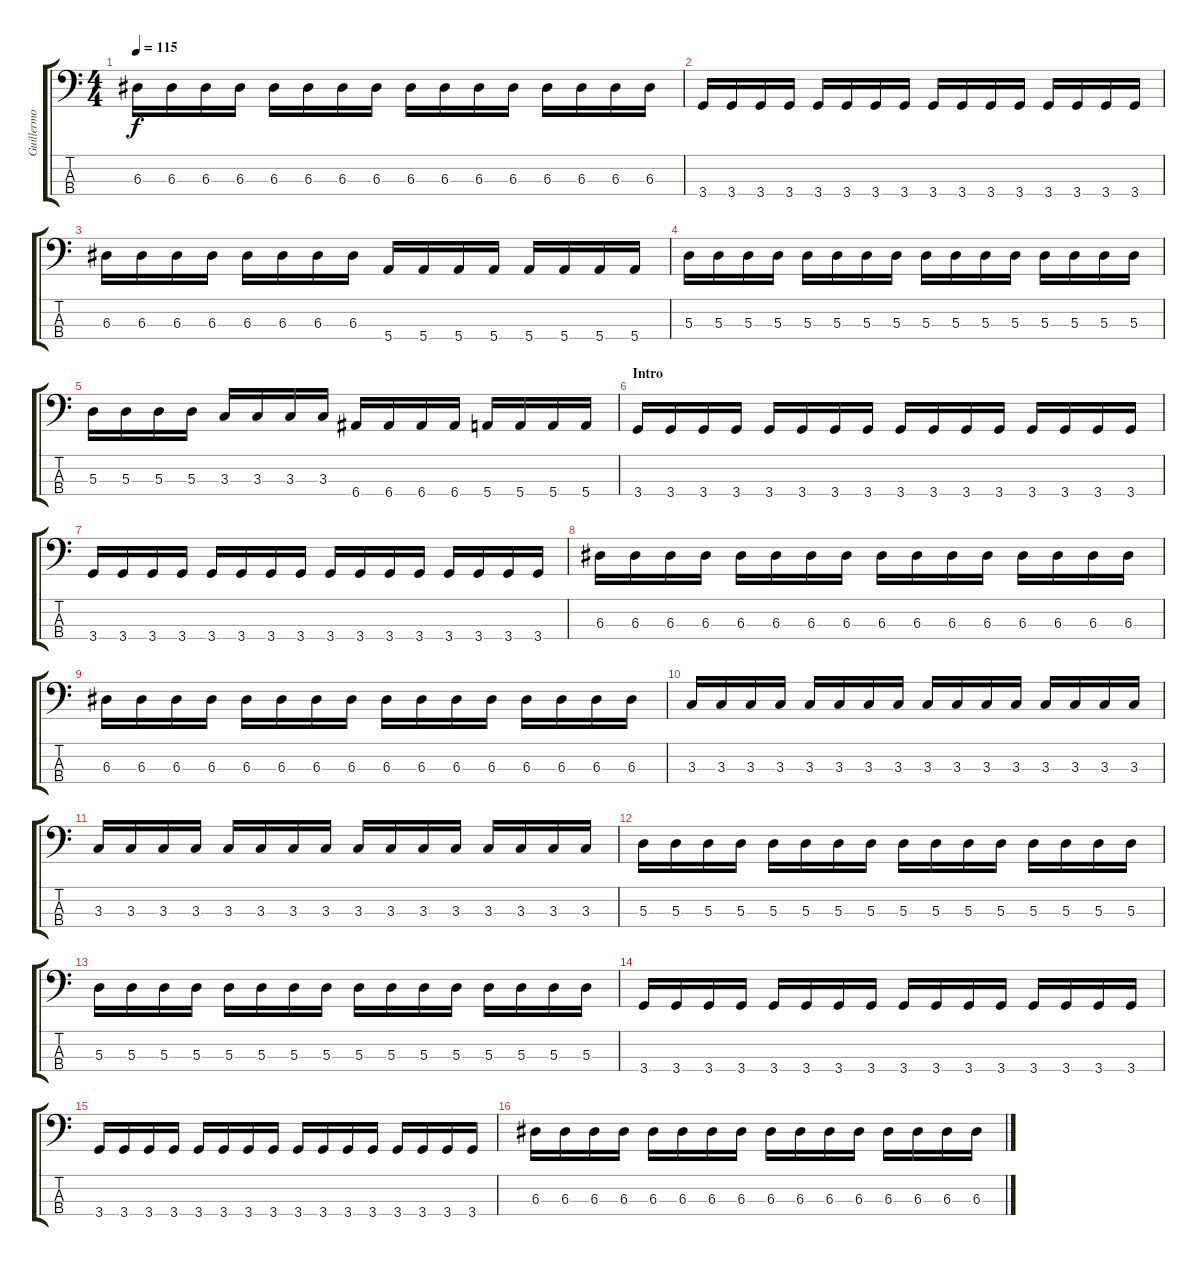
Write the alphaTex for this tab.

\track ("Guillermo Sanchez" "Guillermo ") {instrument electricbasspick}
\staff {score tabs}
\tuning (G2 D2 A1 E1) {hide}
\ts (4 4)
\tempo 115
\clef f4
\ks c
6.3.16{dy f} 6.3.16 6.3.16 6.3.16 6.3.16 6.3.16 6.3.16 6.3.16 6.3.16 6.3.16 6.3.16 6.3.16 6.3.16 6.3.16 6.3.16 6.3.16 |
3.4.16 3.4.16 3.4.16 3.4.16 3.4.16 3.4.16 3.4.16 3.4.16 3.4.16 3.4.16 3.4.16 3.4.16 3.4.16 3.4.16 3.4.16 3.4.16 |
6.3.16 6.3.16 6.3.16 6.3.16 6.3.16 6.3.16 6.3.16 6.3.16 5.4.16 5.4.16 5.4.16 5.4.16 5.4.16 5.4.16 5.4.16 5.4.16 |
5.3.16 5.3.16 5.3.16 5.3.16 5.3.16 5.3.16 5.3.16 5.3.16 5.3.16 5.3.16 5.3.16 5.3.16 5.3.16 5.3.16 5.3.16 5.3.16 |
5.3.16 5.3.16 5.3.16 5.3.16 3.3.16 3.3.16 3.3.16 3.3.16 6.4.16 6.4.16 6.4.16 6.4.16 5.4.16 5.4.16 5.4.16 5.4.16 |
\section ("" "Intro")
3.4.16 3.4.16 3.4.16 3.4.16 3.4.16 3.4.16 3.4.16 3.4.16 3.4.16 3.4.16 3.4.16 3.4.16 3.4.16 3.4.16 3.4.16 3.4.16 |
3.4.16 3.4.16 3.4.16 3.4.16 3.4.16 3.4.16 3.4.16 3.4.16 3.4.16 3.4.16 3.4.16 3.4.16 3.4.16 3.4.16 3.4.16 3.4.16 |
6.3.16 6.3.16 6.3.16 6.3.16 6.3.16 6.3.16 6.3.16 6.3.16 6.3.16 6.3.16 6.3.16 6.3.16 6.3.16 6.3.16 6.3.16 6.3.16 |
6.3.16 6.3.16 6.3.16 6.3.16 6.3.16 6.3.16 6.3.16 6.3.16 6.3.16 6.3.16 6.3.16 6.3.16 6.3.16 6.3.16 6.3.16 6.3.16 |
3.3.16 3.3.16 3.3.16 3.3.16 3.3.16 3.3.16 3.3.16 3.3.16 3.3.16 3.3.16 3.3.16 3.3.16 3.3.16 3.3.16 3.3.16 3.3.16 |
3.3.16 3.3.16 3.3.16 3.3.16 3.3.16 3.3.16 3.3.16 3.3.16 3.3.16 3.3.16 3.3.16 3.3.16 3.3.16 3.3.16 3.3.16 3.3.16 |
5.3.16 5.3.16 5.3.16 5.3.16 5.3.16 5.3.16 5.3.16 5.3.16 5.3.16 5.3.16 5.3.16 5.3.16 5.3.16 5.3.16 5.3.16 5.3.16 |
5.3.16 5.3.16 5.3.16 5.3.16 5.3.16 5.3.16 5.3.16 5.3.16 5.3.16 5.3.16 5.3.16 5.3.16 5.3.16 5.3.16 5.3.16 5.3.16 |
3.4.16 3.4.16 3.4.16 3.4.16 3.4.16 3.4.16 3.4.16 3.4.16 3.4.16 3.4.16 3.4.16 3.4.16 3.4.16 3.4.16 3.4.16 3.4.16 |
3.4.16 3.4.16 3.4.16 3.4.16 3.4.16 3.4.16 3.4.16 3.4.16 3.4.16 3.4.16 3.4.16 3.4.16 3.4.16 3.4.16 3.4.16 3.4.16 |
6.3.16 6.3.16 6.3.16 6.3.16 6.3.16 6.3.16 6.3.16 6.3.16 6.3.16 6.3.16 6.3.16 6.3.16 6.3.16 6.3.16 6.3.16 6.3.16
